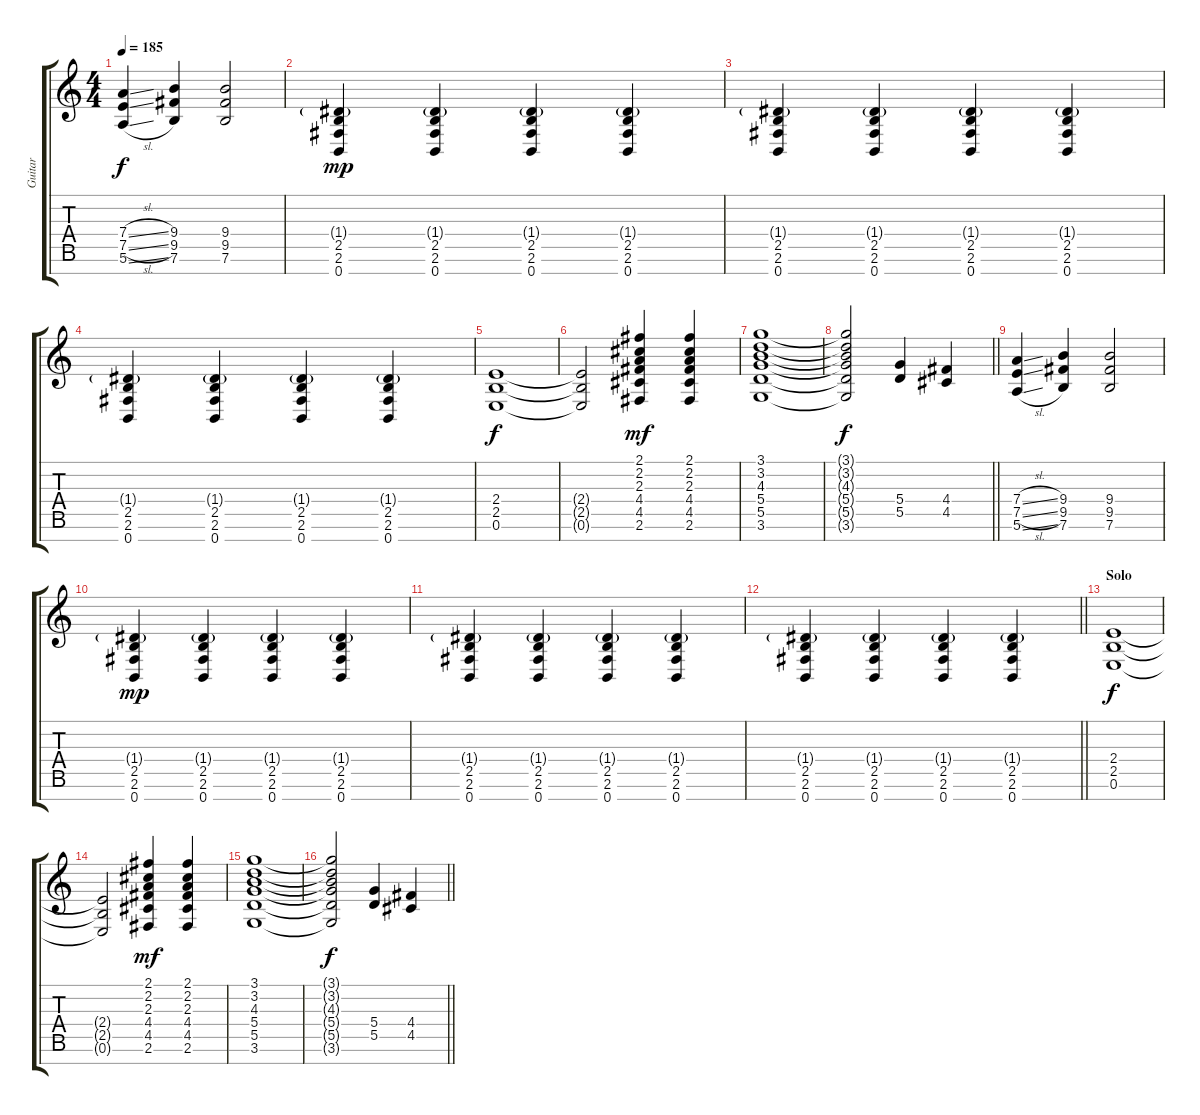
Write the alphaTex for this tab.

\track ("Guitar" "Guitar") {instrument distortionguitar}
\staff {score tabs}
\tuning (E4 B3 G3 D3 A2 E2 B1) {hide}
\ts (4 4)
\tempo 185
\clef g2
\ks c
(7.4{sl} 7.5{sl} 5.6{sl}).4{dy f} (9.4 9.5 7.6).4 (9.4 9.5 7.6).2 |
(1.4{g} 2.5 2.6 0.7).4{dy mp} (1.4{g} 2.5 2.6 0.7).4 (1.4{g} 2.5 2.6 0.7).4 (1.4{g} 2.5 2.6 0.7).4 |
(1.4{g} 2.5 2.6 0.7).4 (1.4{g} 2.5 2.6 0.7).4 (1.4{g} 2.5 2.6 0.7).4 (1.4{g} 2.5 2.6 0.7).4 |
(1.4{g} 2.5 2.6 0.7).4 (1.4{g} 2.5 2.6 0.7).4 (1.4{g} 2.5 2.6 0.7).4 (1.4{g} 2.5 2.6 0.7).4 |
(2.4 2.5 0.6).1{dy f} |
(2.4{t} 2.5{t} 0.6{t}).2 (2.1 2.2 2.3 4.4 4.5 2.6).4{dy mf} (2.1 2.2 2.3 4.4 4.5 2.6).4 |
(3.1 3.2 4.3 5.4 5.5 3.6).1 |
\barLineRight lightlight
(3.1{t} 3.2{t} 4.3{t} 5.4{t} 5.5{t} 3.6{t}).2{dy f} (5.4 5.5).4 (4.4 4.5).4 |
(7.4{sl} 7.5{sl} 5.6{sl}).4 (9.4 9.5 7.6).4 (9.4 9.5 7.6).2 |
(1.4{g} 2.5 2.6 0.7).4{dy mp} (1.4{g} 2.5 2.6 0.7).4 (1.4{g} 2.5 2.6 0.7).4 (1.4{g} 2.5 2.6 0.7).4 |
(1.4{g} 2.5 2.6 0.7).4 (1.4{g} 2.5 2.6 0.7).4 (1.4{g} 2.5 2.6 0.7).4 (1.4{g} 2.5 2.6 0.7).4 |
\barLineRight lightlight
(1.4{g} 2.5 2.6 0.7).4 (1.4{g} 2.5 2.6 0.7).4 (1.4{g} 2.5 2.6 0.7).4 (1.4{g} 2.5 2.6 0.7).4 |
\section ("" "Solo")
(2.4 2.5 0.6).1{dy f volume 12} |
(2.4{t} 2.5{t} 0.6{t}).2 (2.1 2.2 2.3 4.4 4.5 2.6).4{dy mf} (2.1 2.2 2.3 4.4 4.5 2.6).4 |
(3.1 3.2 4.3 5.4 5.5 3.6).1 |
\barLineRight lightlight
(3.1{t} 3.2{t} 4.3{t} 5.4{t} 5.5{t} 3.6{t}).2{dy f} (5.4 5.5).4 (4.4 4.5).4
